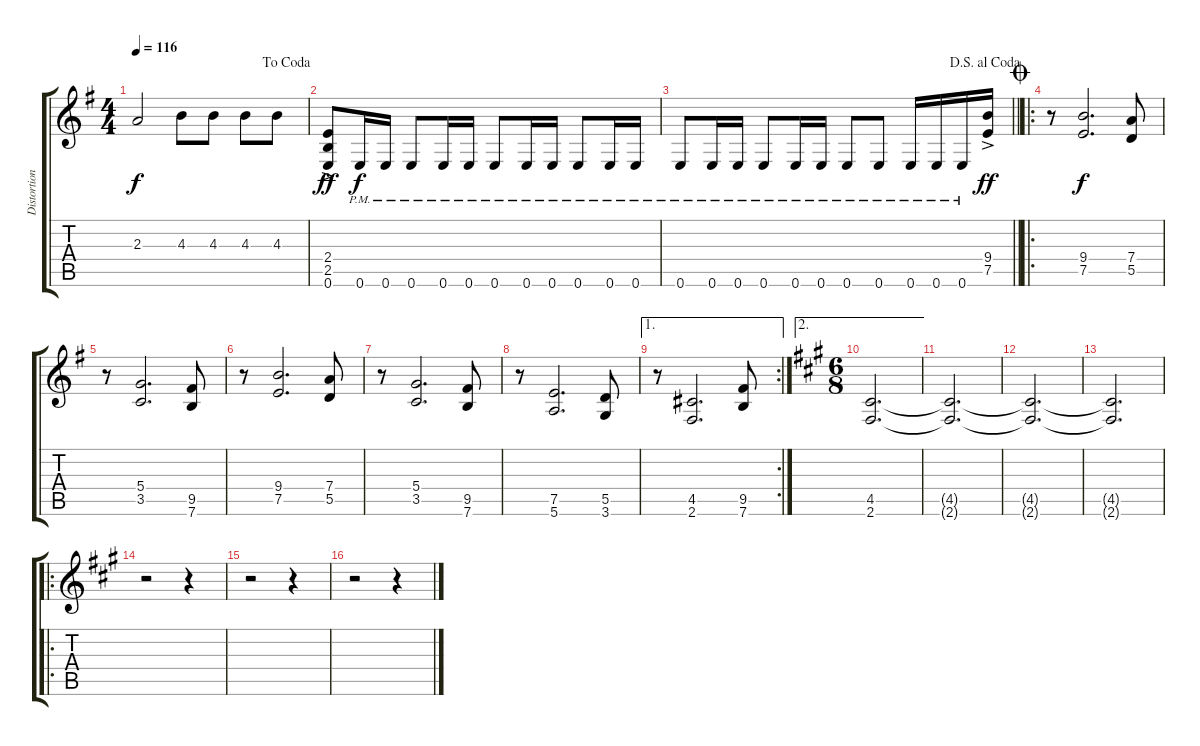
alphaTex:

\track ("Distortion Gtr" "Distortion") {instrument distortionguitar}
\staff {score tabs}
\tuning (E4 B3 G3 D3 A2 E2) {hide}
\ts (4 4)
\jump dacoda
\tempo 116
\clef g2
\ks g
2.3.2{dy f} 4.3.8 4.3.8 4.3.8 4.3.8 |
(2.4{ac} 2.5{ac} 0.6{ac}).8{dy ff} 0.6{pm}.16{dy f} 0.6{pm}.16 0.6{pm}.8 0.6{pm}.16 0.6{pm}.16 0.6{pm}.8 0.6{pm}.16 0.6{pm}.16 0.6{pm}.8 0.6{pm}.16 0.6{pm}.16 |
\jump dalsegnoalcoda
\barLineRight lightlight
0.6{pm}.8 0.6{pm}.16 0.6{pm}.16 0.6{pm}.8 0.6{pm}.16 0.6{pm}.16 0.6{pm}.8 0.6{pm}.8 0.6{pm}.16 0.6{pm}.16 0.6{pm}.16 (9.4{ac} 7.5{ac}).16{dy ff} |
\ro
\jump coda
r.8 (9.4 7.5).2{d dy f} (7.4 5.5).8 |
r.8 (5.4 3.5).2{d} (9.5 7.6).8 |
r.8 (9.4 7.5).2{d} (7.4 5.5).8 |
r.8 (5.4 3.5).2{d} (9.5 7.6).8 |
r.8 (7.5 5.6).2{d} (5.5 3.6).8 |
\ae 1
\rc 2
r.8 (4.5 2.6).2{d} (9.5 7.6).8 |
\ae 2
\ts (6 8)
\ks a
(4.5 2.6).2{d} |
(4.5{t} 2.6{t}).2{d} |
(4.5{t} 2.6{t}).2{d} |
(4.5{t} 2.6{t}).2{d} |
\ro
r.2 r.4 |
r.2 r.4 |
r.2 r.4
